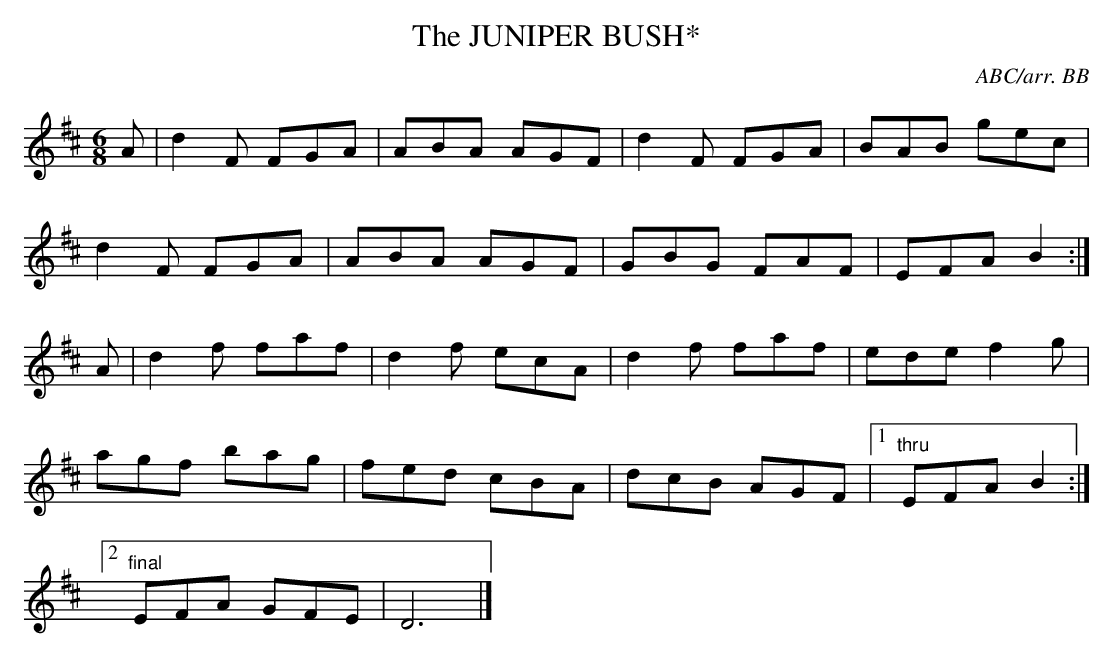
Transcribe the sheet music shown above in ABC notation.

X:1
T:JUNIPER BUSH*, The
C:ABC/arr. BB
Y:"very quick"
L:1/8
M:6/8
K:D
A|d2F FGA|ABA AGF|d2F FGA|BAB gec|
d2F FGA|ABA AGF|GBG FAF|EFA B2 :|
A|d2f faf|d2f ecA|d2f faf|ede f2g|
agf bag|fed cBA|dcB AGF|1 "thru"EFA B2 :|
[2 "final"EFA GFE|D6|]
